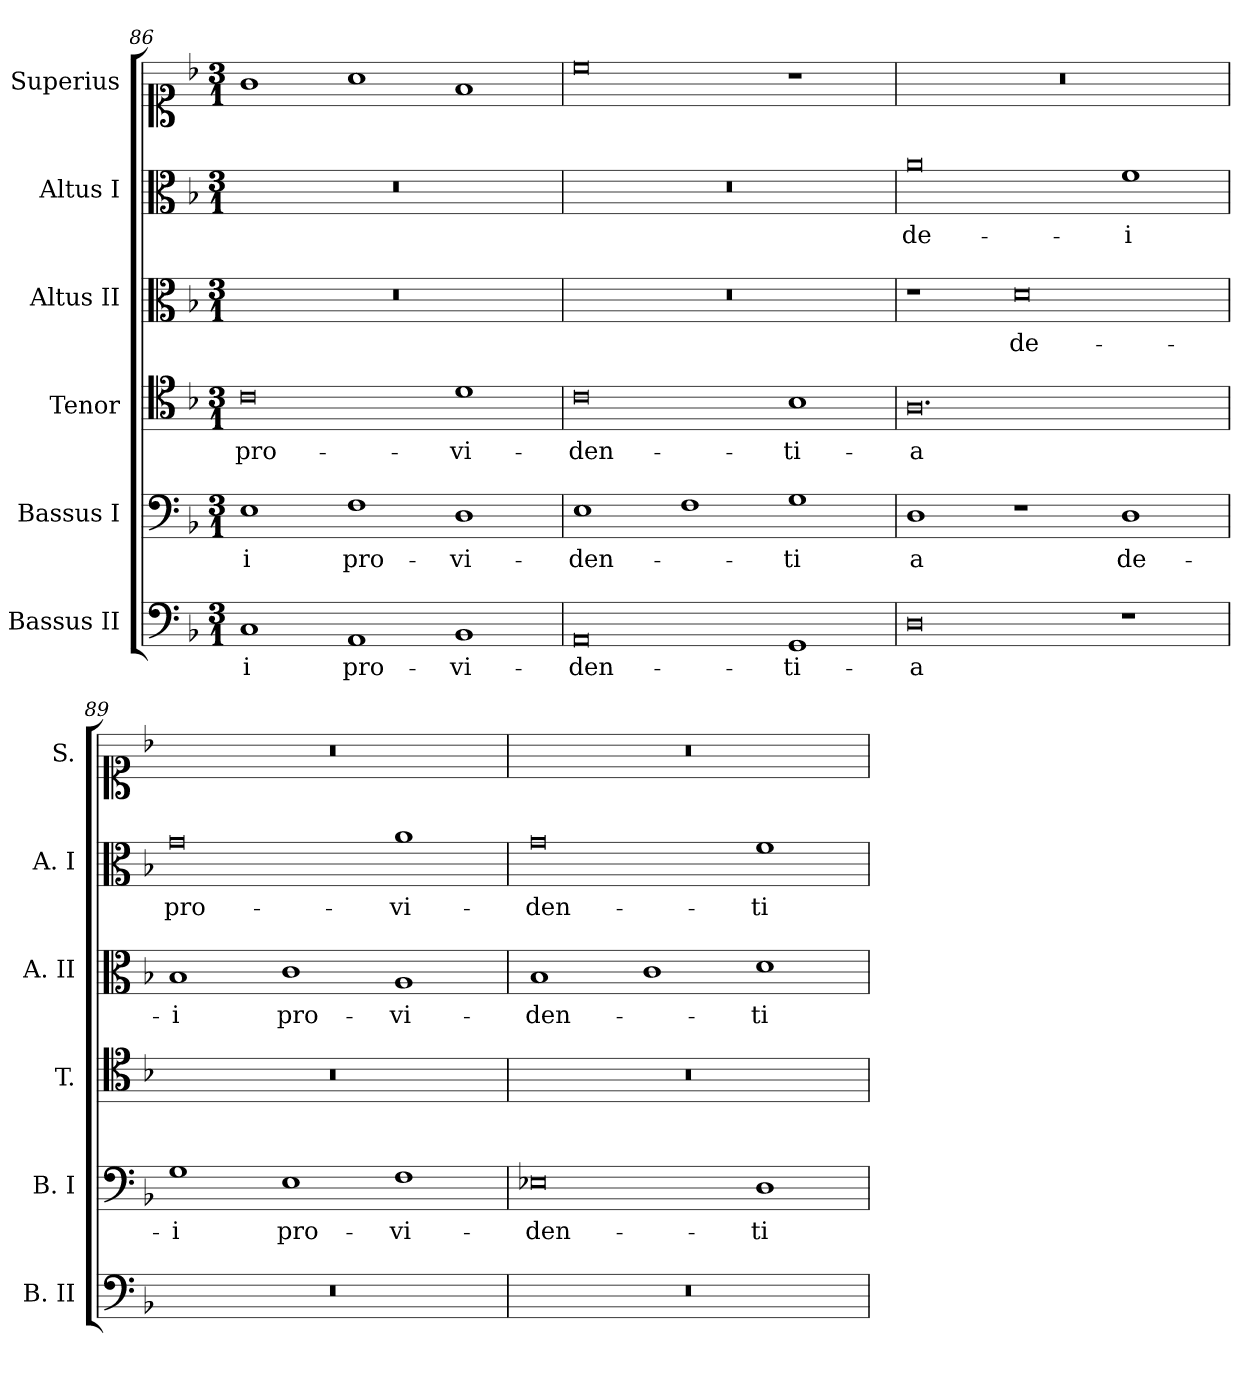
**kern	**text	**kern	**text	**kern	**text	**kern	**text	**kern	**text	**kern
*part6	*part6	*part5	*part5	*part4	*part4	*part3	*part3	*part2	*part2	*part1
*staff6	*staff6	*staff5	*staff5	*staff4	*staff4	*staff3	*staff3	*staff2	*staff2	*staff1
*I"Bassus II	*	*I"Bassus I	*	*I"Tenor	*	*I"Altus II	*	*I"Altus I	*	*I"Superius
*I'B. II	*	*I'B.  I	*	*I'T.	*	*I'A. II	*	*I'A. I	*	*I'S.
!!LO:LB:g=z
*clefF4	*	*clefF4	*	*clefC4	*	*clefC3	*	*clefC3	*	*clefC1
*k[b-]	*	*k[b-]	*	*k[b-]	*	*k[b-]	*	*k[b-]	*	*k[b-]
*F:	*	*F:	*	*F:	*	*F:	*	*F:	*	*F:
*M3/1	*	*M3/1	*	*M3/1	*	*M3/1	*	*M3/1	*	*M3/1
=86	=86	=86	=86	=86	=86	=86	=86	=86	=86	=86
1C	-i	1E	-i	0c	pro-	0.r	.	0.r	.	1g
1AA	pro-	1F	pro-	.	.	.	.	.	.	1a
1BB-	-vi-	1D	-vi-	1d	-vi-	.	.	.	.	1f
=87	=87	=87	=87	=87	=87	=87	=87	=87	=87	=87
0AA	-den-	1E	-den-	0c	-den-	0.r	.	0.r	.	0cc
.	.	1F	.	.	.	.	.	.	.	.
1GG	-ti-	1G	-ti	1B-	-ti-	.	.	.	.	1r
=88	=88	=88	=88	=88	=88	=88	=88	=88	=88	=88
0D	-a	1D	a	0.A	-a	1r	.	0a	de-	0.r
.	.	1r	.	.	.	0d	de-	.	.	.
1r	.	1D	de-	.	.	.	.	1f	-i	.
=89	=89	=89	=89	=89	=89	=89	=89	=89	=89	=89
0.r	.	1G	-i	0.r	.	1B-	-i	0g	pro-	0.r
.	.	1E	pro-	.	.	1c	pro-	.	.	.
.	.	1F	-vi-	.	.	1A	-vi-	1a	-vi-	.
=90	=90	=90	=90	=90	=90	=90	=90	=90	=90	=90
0.r	.	0E-X	-den-	0.r	.	1B-	-den-	0g	-den-	0.r
.	.	.	.	.	.	1c	.	.	.	.
.	.	1D	-ti-	.	.	1d	-ti-	1f	-ti-	.
=	=	=	=	=	=	=	=	=	=	=
*-	*-	*-	*-	*-	*-	*-	*-	*-	*-	*-
